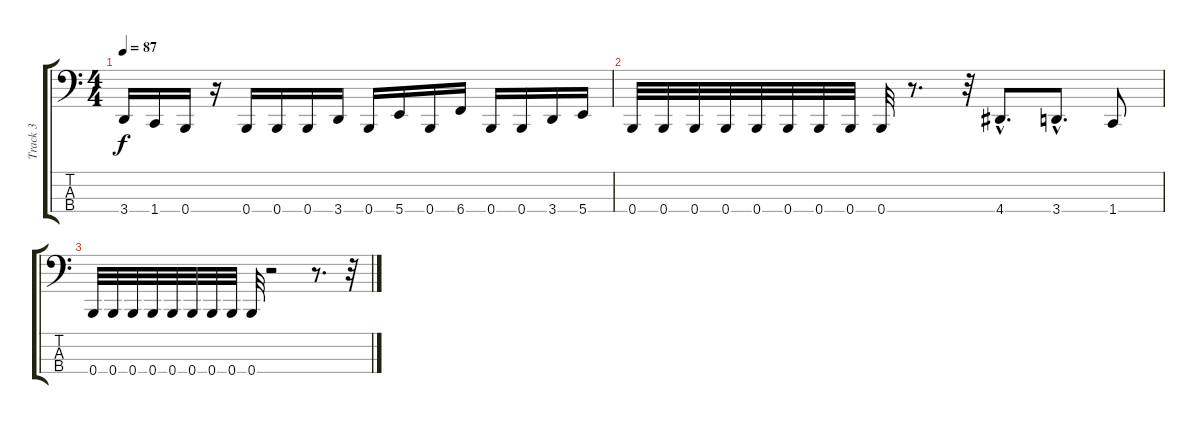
\track ("Track 3" "Track 3") {instrument electricbasspick}
\staff {score tabs}
\tuning (E2 B1 Gb1 B0) {hide}
\ts (4 4)
\tempo 87
\clef f4
\ks c
3.4.16{dy f} 1.4.16 0.4.16 r.16 0.4.16 0.4.16 0.4.16 3.4.16 0.4.16 5.4.16 0.4.16 6.4.16 0.4.16 0.4.16 3.4.16 5.4.16 |
0.4.32 0.4.32 0.4.32 0.4.32 0.4.32 0.4.32 0.4.32 0.4.32 0.4.32 r.8{d} r.32 4.4{hac}.8{d} 3.4{hac}.8{d} 1.4.8 |
0.4.32 0.4.32 0.4.32 0.4.32 0.4.32 0.4.32 0.4.32 0.4.32 0.4.32 r.2 r.8{d} r.32
